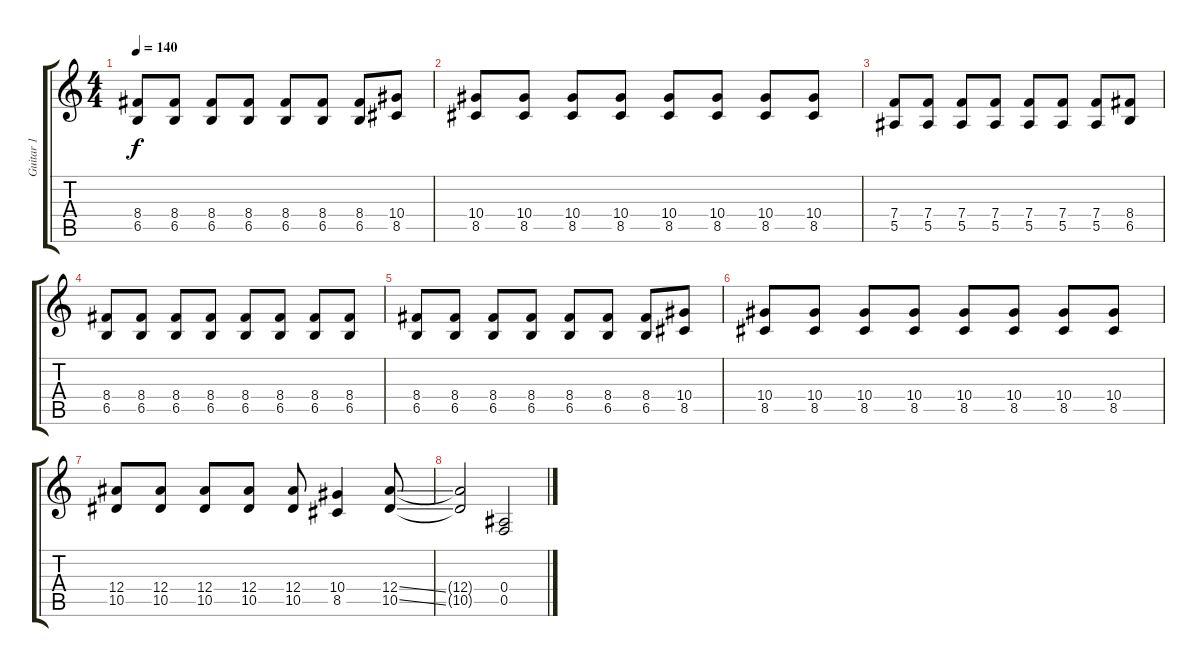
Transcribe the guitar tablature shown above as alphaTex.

\track ("Guitar 1" "Guitar 1") {instrument acousticguitarsteel}
\staff {score tabs}
\tuning (C4 G3 Eb3 Bb2 F2 C2) {hide}
\ts (4 4)
\tempo 140
\clef g2
\ks c
(8.4 6.5).8{dy f} (8.4 6.5).8 (8.4 6.5).8 (8.4 6.5).8 (8.4 6.5).8 (8.4 6.5).8 (8.4 6.5).8 (10.4 8.5).8 |
(10.4 8.5).8 (10.4 8.5).8 (10.4 8.5).8 (10.4 8.5).8 (10.4 8.5).8 (10.4 8.5).8 (10.4 8.5).8 (10.4 8.5).8 |
(7.4 5.5).8 (7.4 5.5).8 (7.4 5.5).8 (7.4 5.5).8 (7.4 5.5).8 (7.4 5.5).8 (7.4 5.5).8 (8.4 6.5).8 |
(8.4 6.5).8 (8.4 6.5).8 (8.4 6.5).8 (8.4 6.5).8 (8.4 6.5).8 (8.4 6.5).8 (8.4 6.5).8 (8.4 6.5).8 |
(8.4 6.5).8 (8.4 6.5).8 (8.4 6.5).8 (8.4 6.5).8 (8.4 6.5).8 (8.4 6.5).8 (8.4 6.5).8 (10.4 8.5).8 |
(10.4 8.5).8 (10.4 8.5).8 (10.4 8.5).8 (10.4 8.5).8 (10.4 8.5).8 (10.4 8.5).8 (10.4 8.5).8 (10.4 8.5).8 |
(12.4 10.5).8 (12.4 10.5).8 (12.4 10.5).8 (12.4 10.5).8 (12.4 10.5).8 (10.4 8.5).4 (12.4{ss} 10.5{ss}).8 |
(12.4{t} 10.5{t}).2 (0.4 0.5).2{volume 0}
